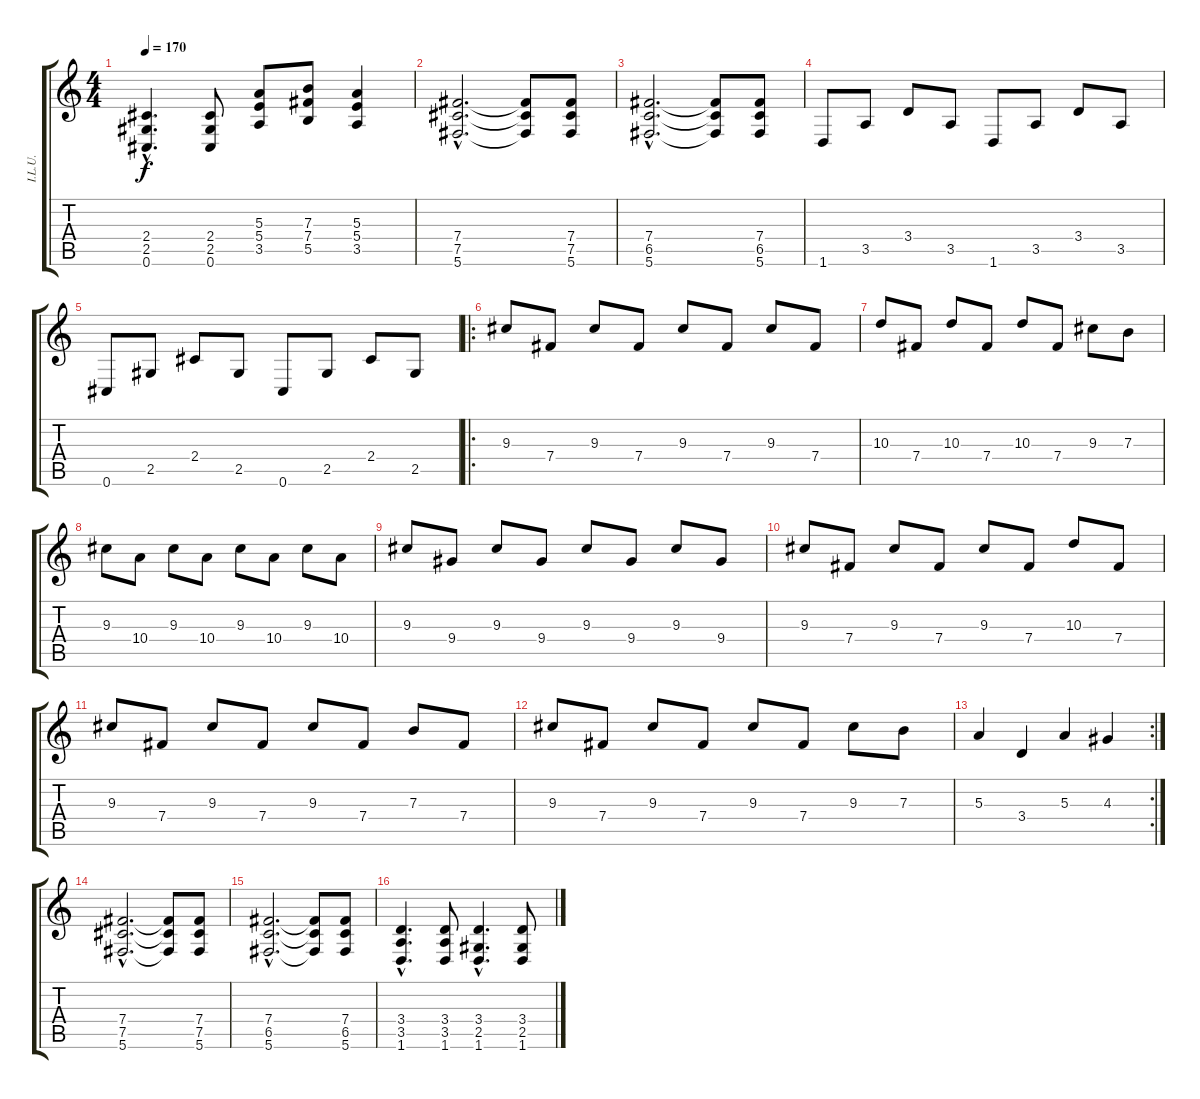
\track ("I.L.U." "I.L.U.") {instrument distortionguitar}
\staff {score tabs}
\tuning (Db4 Ab3 E3 B2 Gb2 Db2) {hide}
\ts (4 4)
\tempo 170
\clef g2
\ks c
(2.4{hac} 2.5{hac} 0.6{hac}).4{d dy f} (2.4 2.5 0.6).8 (5.3 5.4 3.5).8 (7.3 7.4 5.5).8 (5.3 5.4 3.5).4 |
(7.4{hac} 7.5{hac} 5.6{hac}).2{d} (7.4{t} 7.5{t} 5.6{t}).8 (7.4 7.5 5.6).8 |
(7.4{hac} 6.5{hac} 5.6{hac}).2{d} (7.4{t} 6.5{t} 5.6{t}).8 (7.4 6.5 5.6).8 |
1.6.8 3.5.8 3.4.8 3.5.8 1.6.8 3.5.8 3.4.8 3.5.8 |
0.6.8 2.5.8 2.4.8 2.5.8 0.6.8 2.5.8 2.4.8 2.5.8 |
\ro
9.3.8 7.4.8 9.3.8 7.4.8 9.3.8 7.4.8 9.3.8 7.4.8 |
10.3.8 7.4.8 10.3.8 7.4.8 10.3.8 7.4.8 9.3.8 7.3.8 |
9.3.8 10.4.8 9.3.8 10.4.8 9.3.8 10.4.8 9.3.8 10.4.8 |
9.3.8 9.4.8 9.3.8 9.4.8 9.3.8 9.4.8 9.3.8 9.4.8 |
9.3.8 7.4.8 9.3.8 7.4.8 9.3.8 7.4.8 10.3.8 7.4.8 |
9.3.8 7.4.8 9.3.8 7.4.8 9.3.8 7.4.8 7.3.8 7.4.8 |
9.3.8 7.4.8 9.3.8 7.4.8 9.3.8 7.4.8 9.3.8 7.3.8 |
\rc 2
5.3.4 3.4.4 5.3.4 4.3.4 |
(7.4{hac} 7.5{hac} 5.6{hac}).2{d} (7.4{t} 7.5{t} 5.6{t}).8 (7.4 7.5 5.6).8 |
(7.4{hac} 6.5{hac} 5.6{hac}).2{d} (7.4{t} 6.5{t} 5.6{t}).8 (7.4 6.5 5.6).8 |
(3.4{hac} 3.5{hac} 1.6{hac}).4{d} (3.4 3.5 1.6).8 (3.4{hac} 2.5{hac} 1.6{hac}).4{d} (3.4 2.5 1.6).8
